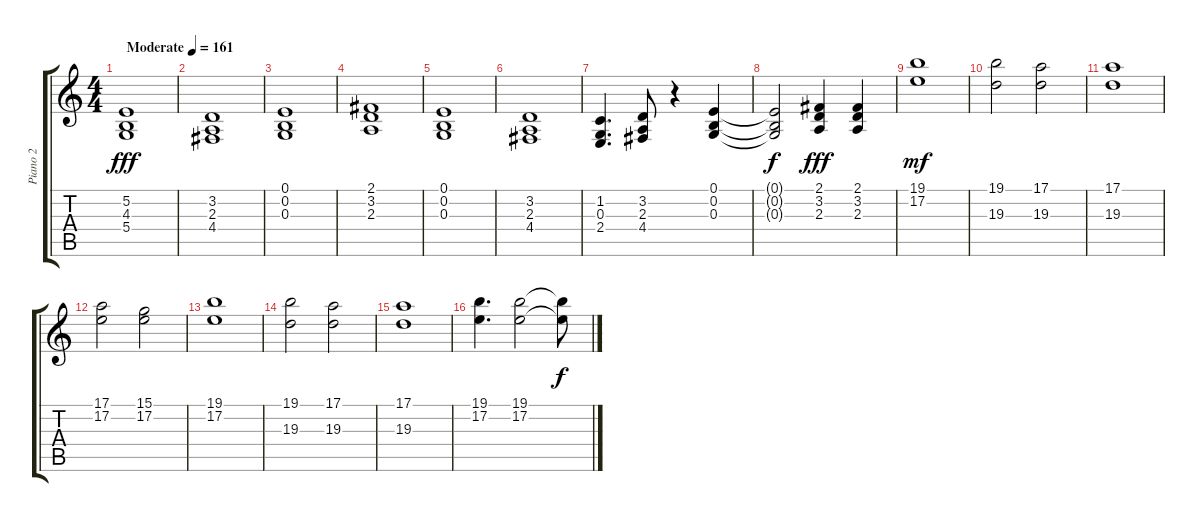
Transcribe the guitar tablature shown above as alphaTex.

\track ("Piano 2" "Piano 2") {instrument brightacousticpiano}
\staff {score tabs}
\tuning (E4 B3 G3 D3 A2 E2) {hide}
\ts (4 4)
\tempo (161 "Moderate")
\clef g2
\ks c
(5.2 4.3 5.4).1{dy fff instrument brightacousticpiano} |
(3.2 2.3 4.4).1 |
(0.1 0.2 0.3).1 |
(2.1 3.2 2.3).1 |
(0.1 0.2 0.3).1 |
(3.2 2.3 4.4).1 |
(1.2 0.3 2.4).4{d} (3.2 2.3 4.4).8 r.4 (0.1 0.2 0.3).4 |
(0.1{t} 0.2{t} 0.3{t}).2{dy f} (2.1 3.2 2.3).4{dy fff} (2.1 3.2 2.3).4 |
(19.1 17.2).1{dy mf} |
(19.1 19.3).2 (17.1 19.3).2 |
(17.1 19.3).1 |
(17.1 17.2).2 (15.1 17.2).2 |
(19.1 17.2).1 |
(19.1 19.3).2 (17.1 19.3).2 |
(17.1 19.3).1 |
(19.1 17.2).4{d} (19.1 17.2).2 (19.1{t} 17.2{t}).8{dy f}
